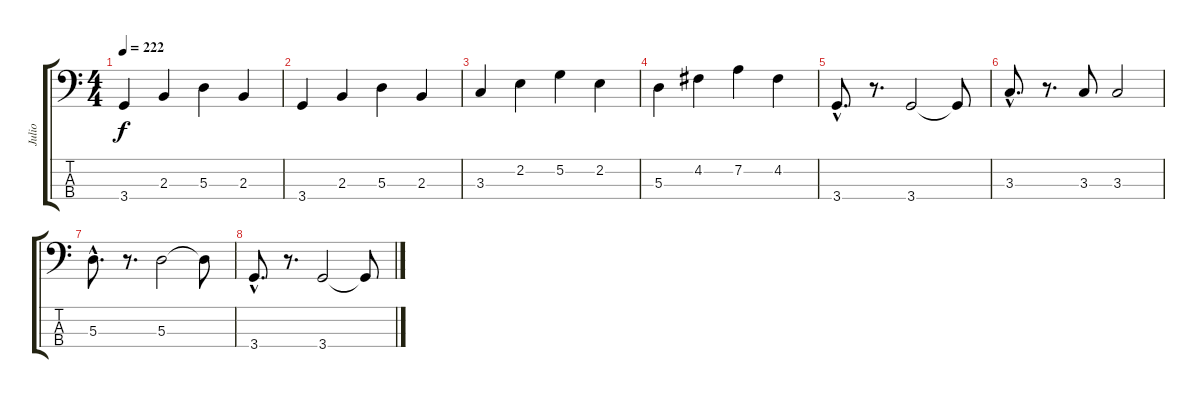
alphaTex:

\track ("Julio" "Julio") {instrument electricbassfinger}
\staff {score tabs}
\tuning (G2 D2 A1 E1) {hide}
\ts (4 4)
\tempo 222
\clef f4
\ks c
3.4.4{dy f} 2.3.4 5.3.4 2.3.4 |
3.4.4 2.3.4 5.3.4 2.3.4 |
3.3.4 2.2.4 5.2.4 2.2.4 |
5.3.4 4.2.4 7.2.4 4.2.4 |
3.4{hac}.8{d} r.8{d} 3.4.2 3.4{t}.8 |
3.3{hac}.8{d} r.8{d} 3.3.8 3.3.2 |
5.3{hac}.8{d} r.8{d} 5.3.2 5.3{t}.8 |
3.4{hac}.8{d} r.8{d} 3.4.2 3.4{t}.8
